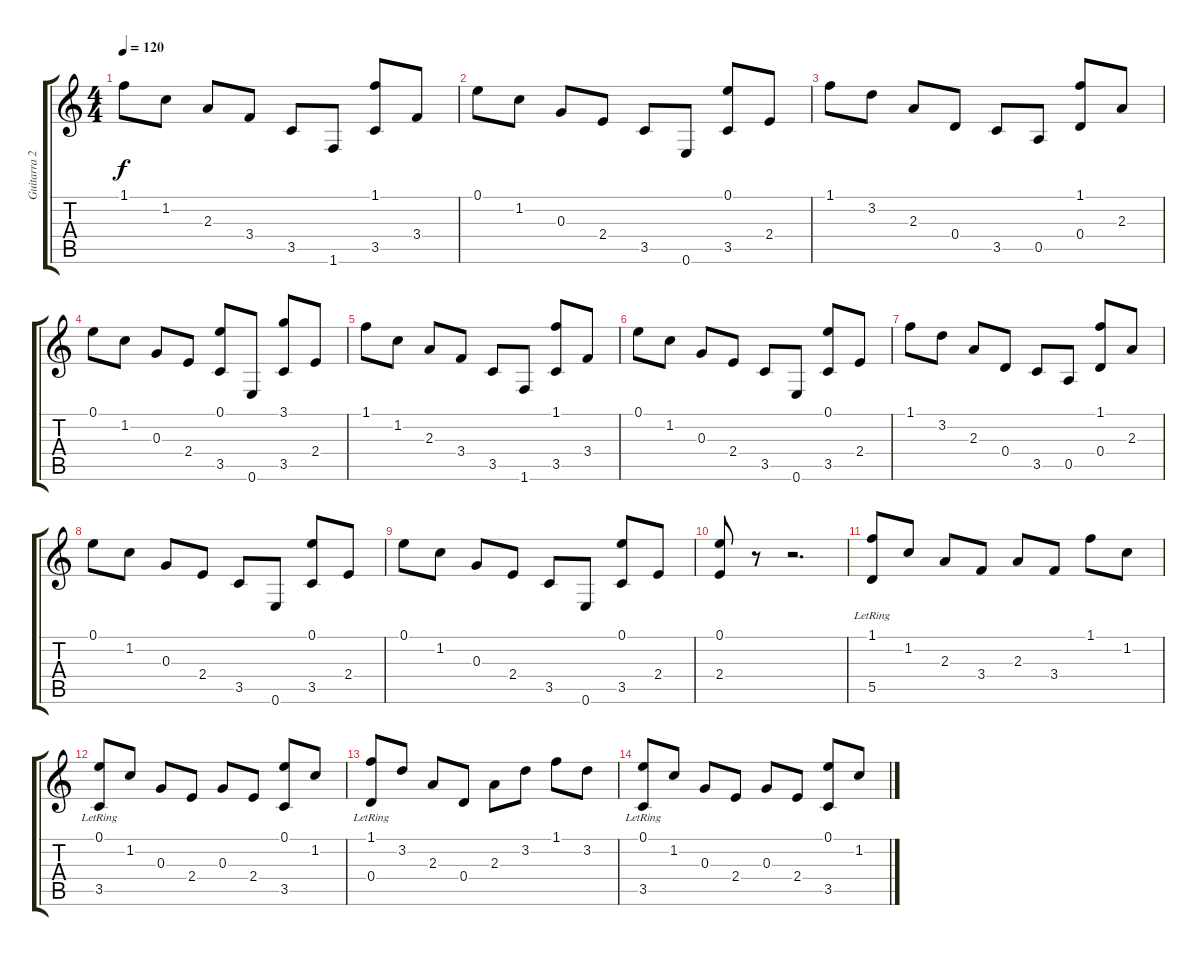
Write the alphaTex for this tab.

\track ("Guitarra 2" "Guitarra 2") {instrument overdrivenguitar}
\staff {score tabs}
\tuning (E4 B3 G3 D3 A2 E2) {hide}
\ts (4 4)
\tempo 120
\clef g2
\ks c
1.1.8{dy f instrument acousticguitarsteel} 1.2.8{instrument acousticguitarsteel} 2.3.8{instrument acousticguitarsteel} 3.4.8{instrument acousticguitarsteel} 3.5.8{instrument acousticguitarsteel} 1.6.8{instrument acousticguitarsteel} (1.1 3.5).8{instrument acousticguitarsteel} 3.4.8{instrument acousticguitarsteel} |
0.1.8{instrument acousticguitarsteel} 1.2.8{instrument acousticguitarsteel} 0.3.8{instrument acousticguitarsteel} 2.4.8{instrument acousticguitarsteel} 3.5.8{instrument acousticguitarsteel} 0.6.8{instrument acousticguitarsteel} (0.1 3.5).8{instrument acousticguitarsteel} 2.4.8{instrument acousticguitarsteel} |
1.1.8{instrument acousticguitarsteel} 3.2.8{instrument acousticguitarsteel} 2.3.8{instrument acousticguitarsteel} 0.4.8{instrument acousticguitarsteel} 3.5.8{instrument acousticguitarsteel} 0.5.8{instrument acousticguitarsteel} (1.1 0.4).8{instrument acousticguitarsteel} 2.3.8{instrument acousticguitarsteel} |
0.1.8{instrument acousticguitarsteel} 1.2.8{instrument acousticguitarsteel} 0.3.8{instrument acousticguitarsteel} 2.4.8{instrument acousticguitarsteel} (0.1 3.5).8{instrument acousticguitarsteel} 0.6.8{instrument acousticguitarsteel} (3.1 3.5).8{instrument acousticguitarsteel} 2.4.8{instrument acousticguitarsteel} |
1.1.8{volume 9 instrument acousticguitarsteel} 1.2.8{instrument acousticguitarsteel} 2.3.8{instrument acousticguitarsteel} 3.4.8{instrument acousticguitarsteel} 3.5.8{instrument acousticguitarsteel} 1.6.8{instrument acousticguitarsteel} (1.1 3.5).8{instrument acousticguitarsteel} 3.4.8{instrument acousticguitarsteel} |
0.1.8{instrument acousticguitarsteel} 1.2.8{instrument acousticguitarsteel} 0.3.8{instrument acousticguitarsteel} 2.4.8{instrument acousticguitarsteel} 3.5.8{instrument acousticguitarsteel} 0.6.8{instrument acousticguitarsteel} (0.1 3.5).8{instrument acousticguitarsteel} 2.4.8{instrument acousticguitarsteel} |
1.1.8{instrument acousticguitarsteel} 3.2.8{instrument acousticguitarsteel} 2.3.8{instrument acousticguitarsteel} 0.4.8{instrument acousticguitarsteel} 3.5.8{instrument acousticguitarsteel} 0.5.8{instrument acousticguitarsteel} (1.1 0.4).8{instrument acousticguitarsteel} 2.3.8{instrument acousticguitarsteel} |
0.1.8{instrument acousticguitarsteel} 1.2.8{instrument acousticguitarsteel} 0.3.8{instrument acousticguitarsteel} 2.4.8{instrument acousticguitarsteel} 3.5.8{instrument acousticguitarsteel} 0.6.8{instrument acousticguitarsteel} (0.1 3.5).8{instrument acousticguitarsteel} 2.4.8{instrument acousticguitarsteel} |
0.1.8{instrument acousticguitarsteel} 1.2.8{instrument acousticguitarsteel} 0.3.8{instrument acousticguitarsteel} 2.4.8{instrument acousticguitarsteel} 3.5.8{instrument acousticguitarsteel} 0.6.8{instrument acousticguitarsteel} (0.1 3.5).8{instrument acousticguitarsteel} 2.4.8{instrument acousticguitarsteel} |
(0.1 2.4).8{instrument acousticguitarsteel} r.8 r.2{d} |
(1.1{lr} 5.5{lr}).8{volume 7 instrument acousticguitarsteel} 1.2.8{instrument acousticguitarsteel} 2.3.8{instrument acousticguitarsteel} 3.4.8{instrument acousticguitarsteel} 2.3.8{instrument acousticguitarsteel} 3.4.8{instrument acousticguitarsteel} 1.1.8{instrument acousticguitarsteel} 1.2.8{instrument acousticguitarsteel} |
(0.1{lr} 3.5{lr}).8{instrument acousticguitarsteel} 1.2.8{instrument acousticguitarsteel} 0.3.8{instrument acousticguitarsteel} 2.4.8{instrument acousticguitarsteel} 0.3.8{instrument acousticguitarsteel} 2.4.8{instrument acousticguitarsteel} (0.1 3.5).8{instrument acousticguitarsteel} 1.2.8{instrument acousticguitarsteel} |
(1.1{lr} 0.4{lr}).8{instrument acousticguitarsteel} 3.2.8{instrument acousticguitarsteel} 2.3.8{instrument acousticguitarsteel} 0.4.8{instrument acousticguitarsteel} 2.3.8{instrument acousticguitarsteel} 3.2.8{instrument acousticguitarsteel} 1.1.8{instrument acousticguitarsteel} 3.2.8{instrument acousticguitarsteel} |
(0.1{lr} 3.5{lr}).8{instrument acousticguitarsteel} 1.2.8{instrument acousticguitarsteel} 0.3.8{instrument acousticguitarsteel} 2.4.8{instrument acousticguitarsteel} 0.3.8{instrument acousticguitarsteel} 2.4.8{instrument acousticguitarsteel} (0.1 3.5).8{instrument acousticguitarsteel} 1.2.8{instrument acousticguitarsteel}
